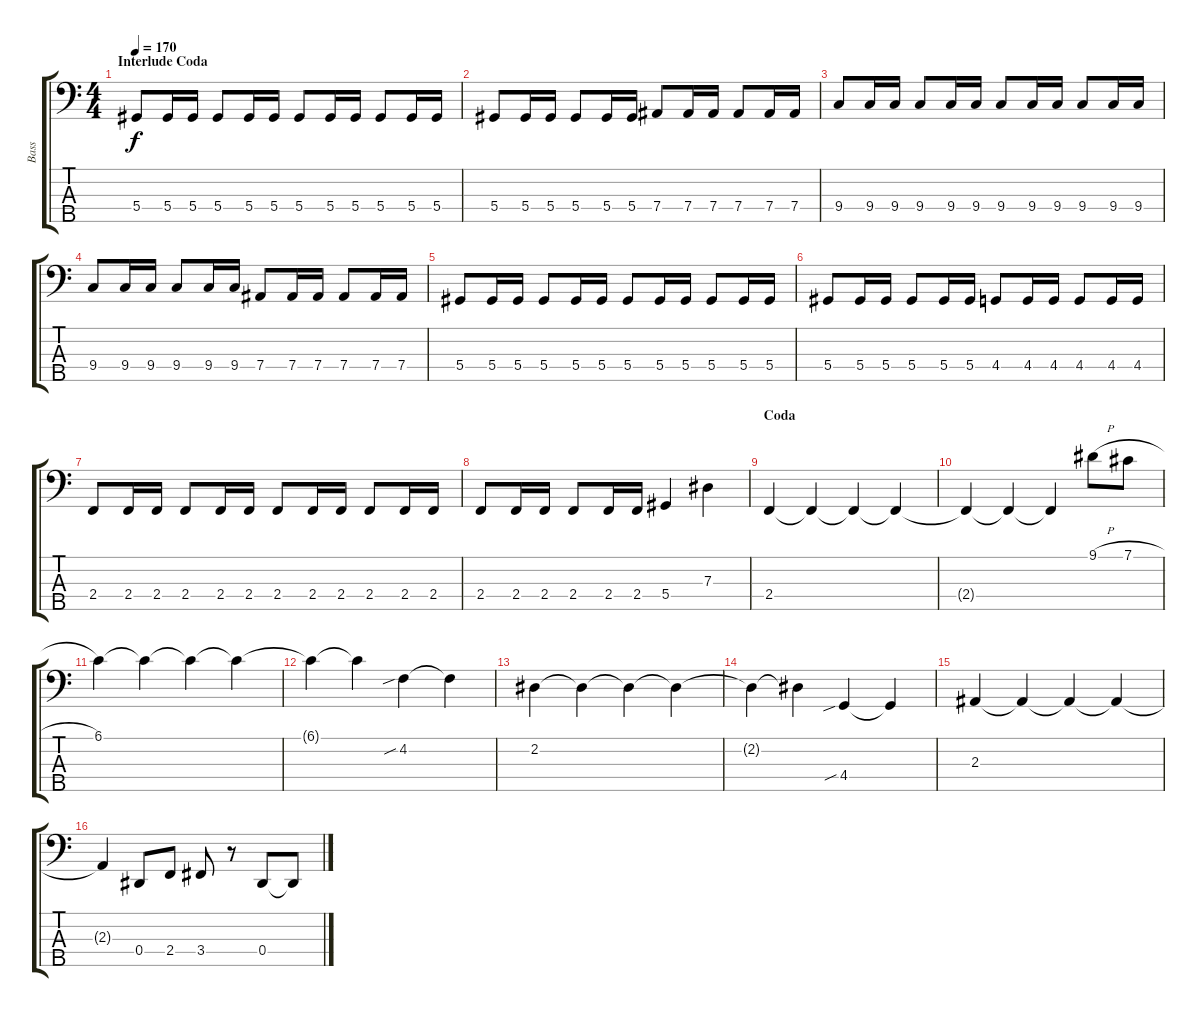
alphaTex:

\track ("Bass" "Bass") {instrument electricbassfinger}
\staff {score tabs}
\tuning (Gb2 Db2 Ab1 Eb1 Bb0) {hide}
\ts (4 4)
\section ("" "Interlude Coda")
\tempo 170
\clef f4
\ks c
5.4.8{dy f} 5.4.16 5.4.16 5.4.8 5.4.16 5.4.16 5.4.8 5.4.16 5.4.16 5.4.8 5.4.16 5.4.16 |
5.4.8 5.4.16 5.4.16 5.4.8 5.4.16 5.4.16 7.4.8 7.4.16 7.4.16 7.4.8 7.4.16 7.4.16 |
9.4.8 9.4.16 9.4.16 9.4.8 9.4.16 9.4.16 9.4.8 9.4.16 9.4.16 9.4.8 9.4.16 9.4.16 |
9.4.8 9.4.16 9.4.16 9.4.8 9.4.16 9.4.16 7.4.8 7.4.16 7.4.16 7.4.8 7.4.16 7.4.16 |
5.4.8 5.4.16 5.4.16 5.4.8 5.4.16 5.4.16 5.4.8 5.4.16 5.4.16 5.4.8 5.4.16 5.4.16 |
5.4.8 5.4.16 5.4.16 5.4.8 5.4.16 5.4.16 4.4.8 4.4.16 4.4.16 4.4.8 4.4.16 4.4.16 |
2.4.8 2.4.16 2.4.16 2.4.8 2.4.16 2.4.16 2.4.8 2.4.16 2.4.16 2.4.8 2.4.16 2.4.16 |
2.4.8 2.4.16 2.4.16 2.4.8 2.4.16 2.4.16 5.4.4 7.3.4 |
\section ("" "Coda")
2.4.4 2.4{t}.4 2.4{t}.4 2.4{t}.4 |
2.4{t}.4 2.4{t}.4 2.4{t}.4 9.1{h}.8 7.1{h}.8 |
6.1.4 6.1{t}.4 6.1{t}.4 6.1{t}.4 |
6.1{t}.4 6.1{t}.4 4.2{sib}.4 4.2{t}.4 |
2.2.4 2.2{t}.4 2.2{t}.4 2.2{t}.4 |
2.2{t}.4 2.2{t}.4 4.4{sib}.4 4.4{t}.4 |
2.3.4 2.3{t}.4 2.3{t}.4 2.3{t}.4 |
2.3{t}.4 0.4.8 2.4.8 3.4.8 r.8 0.4.8 0.4{t}.8
